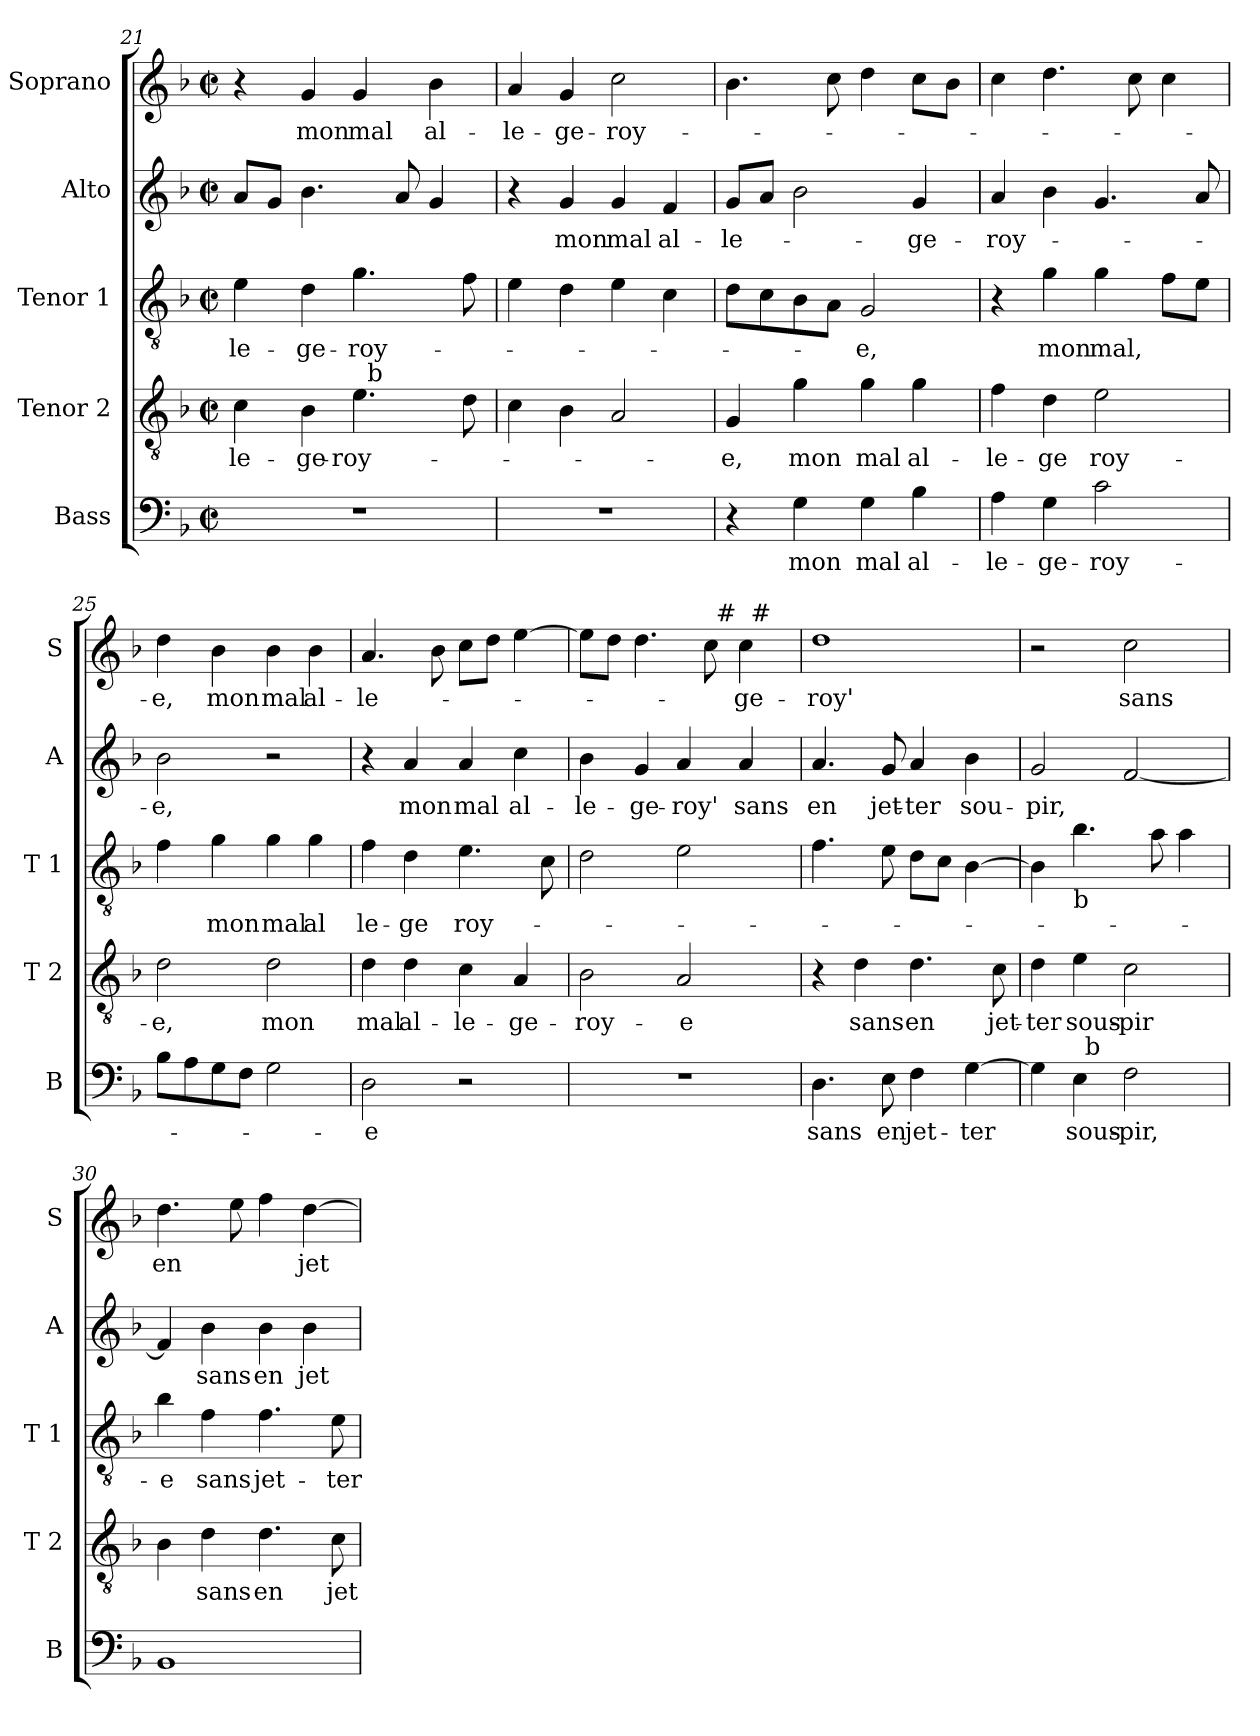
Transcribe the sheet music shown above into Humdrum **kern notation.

**kern	**text	**kern	**text	**kern	**text	**kern	**text	**kern	**text
*part5	*part5	*part4	*part4	*part3	*part3	*part2	*part2	*part1	*part1
*staff5	*staff5	*staff4	*staff4	*staff3	*staff3	*staff2	*staff2	*staff1	*staff1
*I"Bass	*	*I"Tenor 2	*	*I"Tenor 1	*	*I"Alto	*	*I"Soprano	*
*I'B	*	*I'T 2	*	*I'T 1	*	*I'A	*	*I'S	*
!!LO:LB:g=z
*clefF4	*	*clefGv2	*	*clefGv2	*	*clefG2	*	*clefG2	*
*k[b-]	*	*k[b-]	*	*k[b-]	*	*k[b-]	*	*k[b-]	*
*F:	*	*F:	*	*F:	*	*F:	*	*F:	*
*M2/2	*	*M2/2	*	*M2/2	*	*M2/2	*	*M2/2	*
*met(c|)	*	*met(c|)	*	*met(c|)	*	*met(c|)	*	*met(c|)	*
=21	=21	=21	=21	=21	=21	=21	=21	=21	=21
*	*	*^	*	*	*	*	*	*	*
1r	.	4c\	2ryy	-le-	4e\	-le-	8a/L	.	4r	.
.	.	.	.	.	.	.	8g/J	.	.	.
.	.	4B-\	.	-ge-	4d\	-ge-	4.b-\	.	4g/	mon
.	.	4.e\	32ryy	-roy-	4.g\	-roy-	.	.	4g/	mal
!	!	!	!LO:TX:a:t=b	!	!	!	!	!	!	!
.	.	.	4...ryy	.	.	.	.	.	.	.
.	.	.	.	.	.	.	8a/	.	.	.
.	.	.	.	.	.	.	4g/	.	4b-\	al-
.	.	8d\	.	.	8f\	.	.	.	.	.
*	*	*v	*v	*	*	*	*	*	*	*
=22	=22	=22	=22	=22	=22	=22	=22	=22	=22
1r	.	4c\	.	4e\	.	4r	.	4a/	-le-
.	.	4B-\	.	4d\	.	4g/	mon	4g/	-ge-
.	.	2A/	.	4e\	.	4g/	mal	2cc\	-roy-
.	.	.	.	4c\	.	4f/	al-	.	.
=23	=23	=23	=23	=23	=23	=23	=23	=23	=23
4r	.	4G/	-e,	8d\L	.	8g/L	-le-	4.b-\	.
.	.	.	.	8c\	.	8a/J	.	.	.
4G\	mon	4g\	mon	8B-\	.	2b-\	.	.	.
.	.	.	.	8A\J	.	.	.	8cc\	.
4G\	mal	4g\	mal	2G/	-e,	.	.	4dd\	.
4B-\	al-	4g\	al-	.	.	4g/	-ge-	8cc\L	.
.	.	.	.	.	.	.	.	8b-\J	.
=24	=24	=24	=24	=24	=24	=24	=24	=24	=24
4A\	-le-	4f\	-le-	4r	.	4a/	-roy-	4cc\	.
4G\	-ge-	4d\	-ge	4g\	mon	4b-\	.	4.dd\	.
2c\	-roy-	2e\	roy-	4g\	mal,	4.g/	.	.	.
.	.	.	.	.	.	.	.	8cc\	.
.	.	.	.	8f\L	.	.	.	4cc\	.
.	.	.	.	8e\J	.	8a/	.	.	.
=25	=25	=25	=25	=25	=25	=25	=25	=25	=25
8B-\L	.	2d\	-e,	4f\	.	2b-\	-e,	4dd\	-e,
8A\	.	.	.	.	.	.	.	.	.
8G\	.	.	.	4g\	mon	.	.	4b-\	mon
8F\J	.	.	.	.	.	.	.	.	.
2G\	.	2d\	mon	4g\	mal	2r	.	4b-\	mal
.	.	.	.	4g\	al	.	.	4b-\	al-
!!LO:PB:g=z
=26	=26	=26	=26	=26	=26	=26	=26	=26	=26
2D\	-e	4d\	mal	4f\	le-	4r	.	4.a/	-le-
.	.	4d\	al-	4d\	-ge	4a/	mon	.	.
.	.	.	.	.	.	.	.	8b-\	.
2r	.	4c\	-le-	4.e\	roy-	4a/	mal	8cc\L	.
.	.	.	.	.	.	.	.	8dd\J	.
.	.	4A/	-ge-	.	.	4cc\	al-	[4ee\	.
.	.	.	.	8c\	.	.	.	.	.
=27	=27	=27	=27	=27	=27	=27	=27	=27	=27
*	*	*	*	*	*	*	*	*^	*
*	*	*	*	*	*	*	*	*	*^	*
1r	.	2B-\	-roy-	2d\	.	4b-\	-le-	8ee\L]	2ryy	2ryy	.
.	.	.	.	.	.	.	.	8dd\J	.	.	.
.	.	.	.	.	.	4g/	-ge-	4.dd\	.	.	.
.	.	2A/	-e	2e\	.	4a/	-roy'	.	8ryy	4ryy	.
.	.	.	.	.	.	.	.	8cc\	32ryy	.	.
!	!	!	!	!	!	!	!	!	!LO:TX:a:t=#	!	!
.	.	.	.	.	.	.	.	.	4ryy	.	.
.	.	.	.	.	.	4a/	sans	4cc\	.	32ryy	-ge-
!	!	!	!	!	!	!	!	!	!	!LO:TX:a:t=#	!
.	.	.	.	.	.	.	.	.	.	8..ryy	.
.	.	.	.	.	.	.	.	.	16.ryy	.	.
*	*	*	*	*	*	*	*	*v	*v	*v	*
=28	=28	=28	=28	=28	=28	=28	=28	=28	=28
4.D\	sans	4r	.	4.f\	.	4.a/	en	1dd	-roy'
.	.	4d\	sans	.	.	.	.	.	.
8E\	en	.	.	8e\	.	8g/	jet-	.	.
4F\	jet-	4.d\	en	8d\L	.	4a/	-ter	.	.
.	.	.	.	8c\J	.	.	.	.	.
[4G\	-ter	.	.	[4B-\	.	4b-\	sou-	.	.
.	.	8c\	jet-	.	.	.	.	.	.
=29	=29	=29	=29	=29	=29	=29	=29	=29	=29
*^	*	*	*	*	*	*	*	*	*
4G\]	4ryy	.	4d\	-ter	4B-\]	.	2g/	-pir,	2r	.
!	!	!	!	!	!LO:TX:b:t=b	!	!	!	!	!
4E\	32ryy	sous-	4e\	sous-	4.b-\	.	.	.	.	.
!	!LO:TX:a:t=b	!	!	!	!	!	!	!	!	!
.	2ryy	.	.	.	.	.	.	.	.	.
2F\	.	-pir,	2c\	-pir	.	.	[2f/	.	2cc\	sans
.	.	.	.	.	8a\	.	.	.	.	.
.	.	.	.	.	4a\	.	.	.	.	.
.	8..ryy	.	.	.	.	.	.	.	.	.
*v	*v	*	*	*	*	*	*	*	*	*
=30	=30	=30	=30	=30	=30	=30	=30	=30	=30
1BB-	.	4B-\	.	4b-\	-e	4f/]	.	4.dd\	en
.	.	4d\	sans	4f\	sans	4b-\	sans	.	.
.	.	.	.	.	.	.	.	8ee\	.
.	.	4.d\	en	4.f\	jet-	4b-\	en	4ff\	.
.	.	.	.	.	.	4b-\	jet-	[4dd\	jet-
.	.	8c\	jet-	8e\	-ter	.	.	.	.
=	=	=	=	=	=	=	=	=	=
*-	*-	*-	*-	*-	*-	*-	*-	*-	*-
